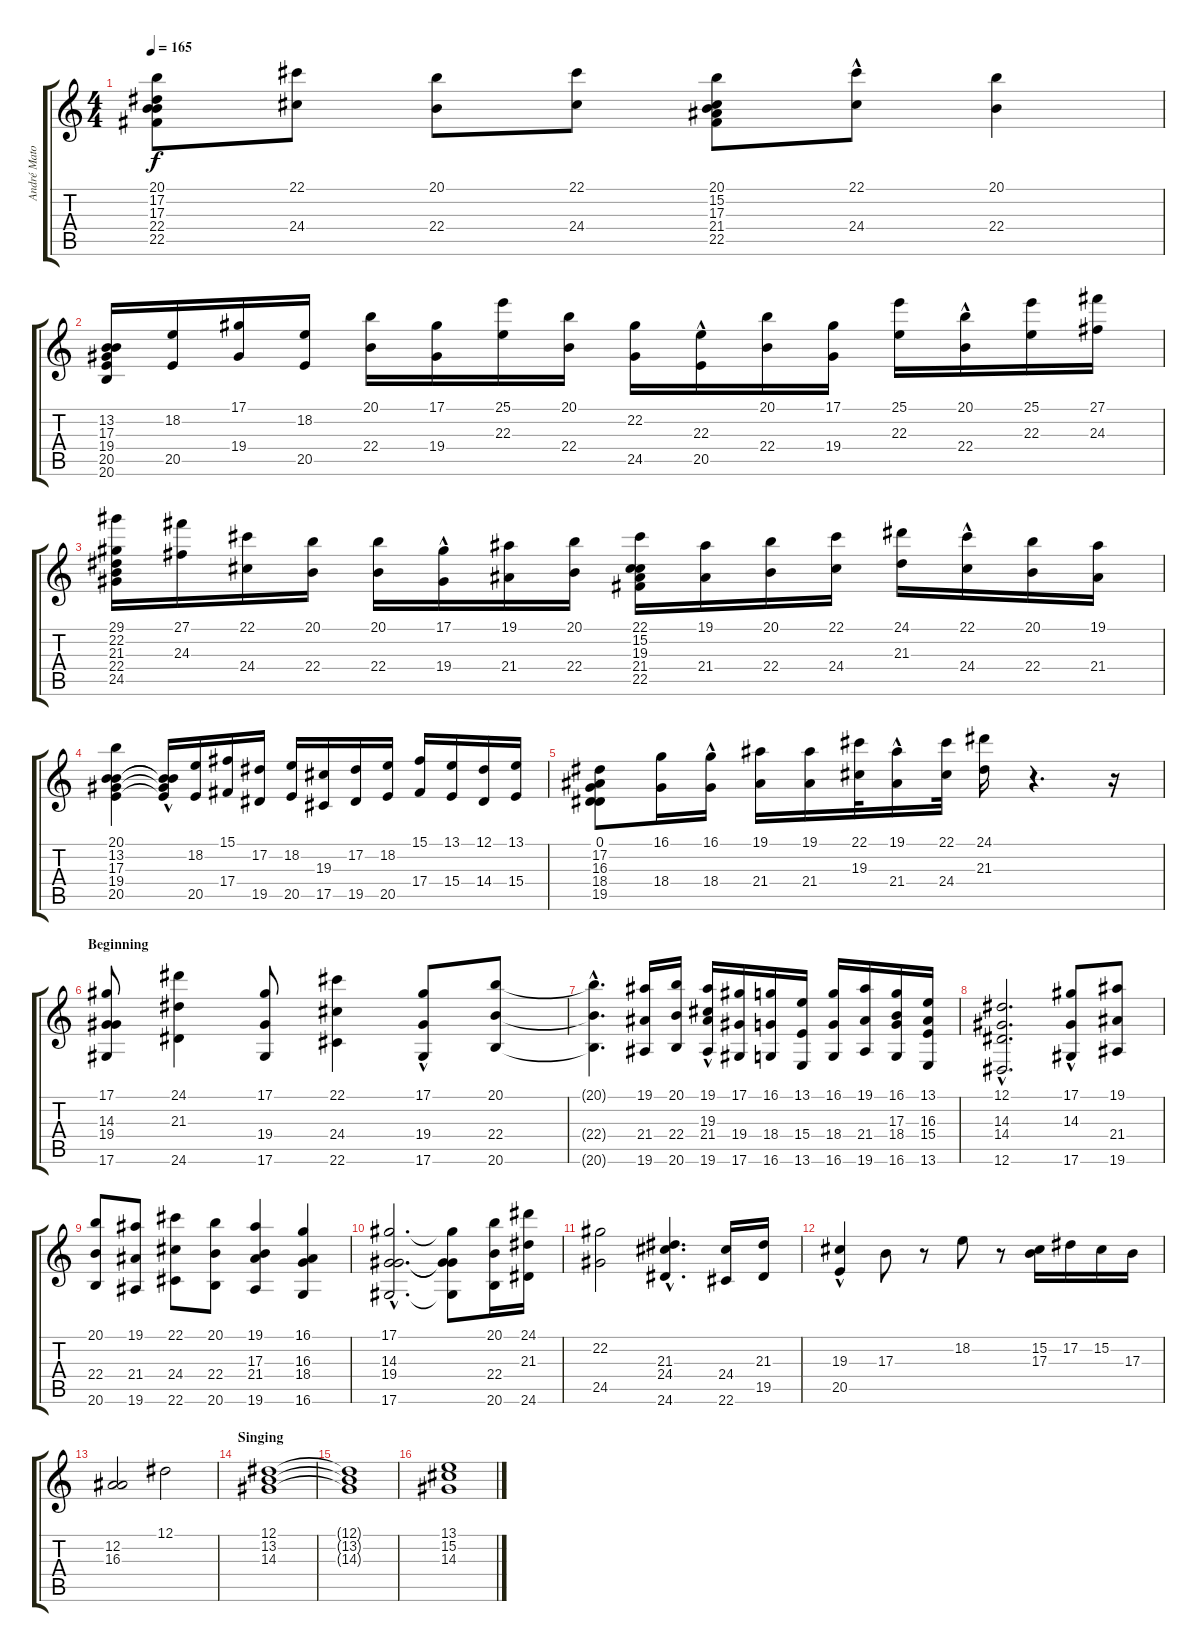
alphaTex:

\track ("André Matos - SynthStrings 1" "André Mato") {instrument synthstrings1}
\staff {score tabs}
\tuning (Eb4 Bb3 Gb3 Db3 Ab2 Eb2) {hide}
\ts (4 4)
\tempo 165
\clef g2
\ks c
(20.1 17.2 17.3 22.4 22.5).8{dy f} (22.1 24.4).8 (20.1 22.4).8 (22.1 24.4).8 (20.1 15.2 17.3 21.4 22.5).8 (22.1 24.4{hac}).8 (20.1 22.4).4 |
(13.2 17.3 19.4 20.5 20.6).16 (18.2 20.5).16 (17.1 19.4).16 (18.2 20.5).16 (20.1 22.4).16 (17.1 19.4).16 (25.1 22.3).16 (20.1 22.4).16 (22.2 24.5).16 (22.3 20.5{hac}).16 (20.1 22.4).16 (17.1 19.4).16 (25.1 22.3).16 (20.1 22.4{hac}).16 (25.1 22.3).16 (27.1 24.3).16 |
(29.1 22.2 21.3 22.4 24.5).16 (27.1 24.3).16 (22.1 24.4).16 (20.1 22.4).16 (20.1 22.4).16 (17.1 19.4{hac}).16 (19.1 21.4).16 (20.1 22.4).16 (22.1 15.2 19.3 21.4 22.5).16 (19.1 21.4).16 (20.1 22.4).16 (22.1 24.4).16 (24.1 21.3).16 (22.1 24.4{hac}).16 (20.1 22.4).16 (19.1 21.4).16 |
(20.1 13.2 17.3 19.4 20.5).4 (13.2{hac t} 17.3{hac t} 19.4{hac t} 20.5{t}).16 (18.2 20.5).16 (15.1 17.4).16 (17.2 19.5).16 (18.2 20.5).16 (19.3 17.5).16 (17.2 19.5).16 (18.2 20.5).16 (15.1 17.4).16 (13.1 15.4).16 (12.1 14.4).16 (13.1 15.4).16 |
(0.1 17.2 16.3 18.4 19.5).8 (16.1 18.4).16 (16.1 18.4{hac}).16 (19.1 21.4).16 (19.1 21.4).16 (22.1 19.3).32 (19.1 21.4{hac}).16 (22.1 24.4).32 (24.1 21.3).16 r.4{d} r.16 |
\section ("" "Beginning")
(17.1 14.3 19.4 17.6).8 (24.1 21.3 24.6).4 (17.1 19.4 17.6).8 (22.1 24.4 22.6).4 (17.1 19.4{hac} 17.6).8 (20.1 22.4 20.6).8 |
(20.1{hac t} 22.4{hac t} 20.6{hac t}).4{d} (19.1 21.4 19.6).16 (20.1 22.4 20.6).16 (19.1 19.3{hac} 21.4 19.6).16 (17.1 19.4 17.6).16 (16.1 18.4 16.6).16 (13.1 15.4 13.6).16 (16.1 18.4 16.6).16 (19.1 21.4 19.6).16 (16.1 17.3 18.4 16.6).16 (13.1 16.3 15.4 13.6).16 |
(12.1{hac} 14.3{hac} 14.4{hac} 12.6{hac}).2{d} (17.1 14.3{hac} 17.6).8 (19.1 21.4 19.6).8 |
(20.1 22.4 20.6).8 (19.1 21.4 19.6).8 (22.1 24.4 22.6).8 (20.1 22.4 20.6).8 (19.1 17.3 21.4 19.6).4 (16.1 16.3 18.4 16.6).4 |
(17.1{hac} 14.3{hac} 19.4{hac} 17.6{hac}).2{d} (17.1{t} 14.3{t} 19.4{t} 17.6{t}).8 (20.1 22.4 20.6).16 (24.1 21.3 24.6).16 |
(22.2 24.5).2 (21.3{hac} 24.4{hac} 24.6{hac}).4{d} (24.4 22.6).16 (21.3 19.5).16 |
(19.3{hac} 20.5).4 17.3.8 r.8 18.2.8 r.8 (15.2 17.3).16 17.2.16 15.2.16 17.3.16 |
(12.2 16.3).2 12.1.2 |
\section ("" "Singing")
(12.1 13.2 14.3).1 |
(12.1{t} 13.2{t} 14.3{t}).1 |
(13.1 15.2 14.3).1
